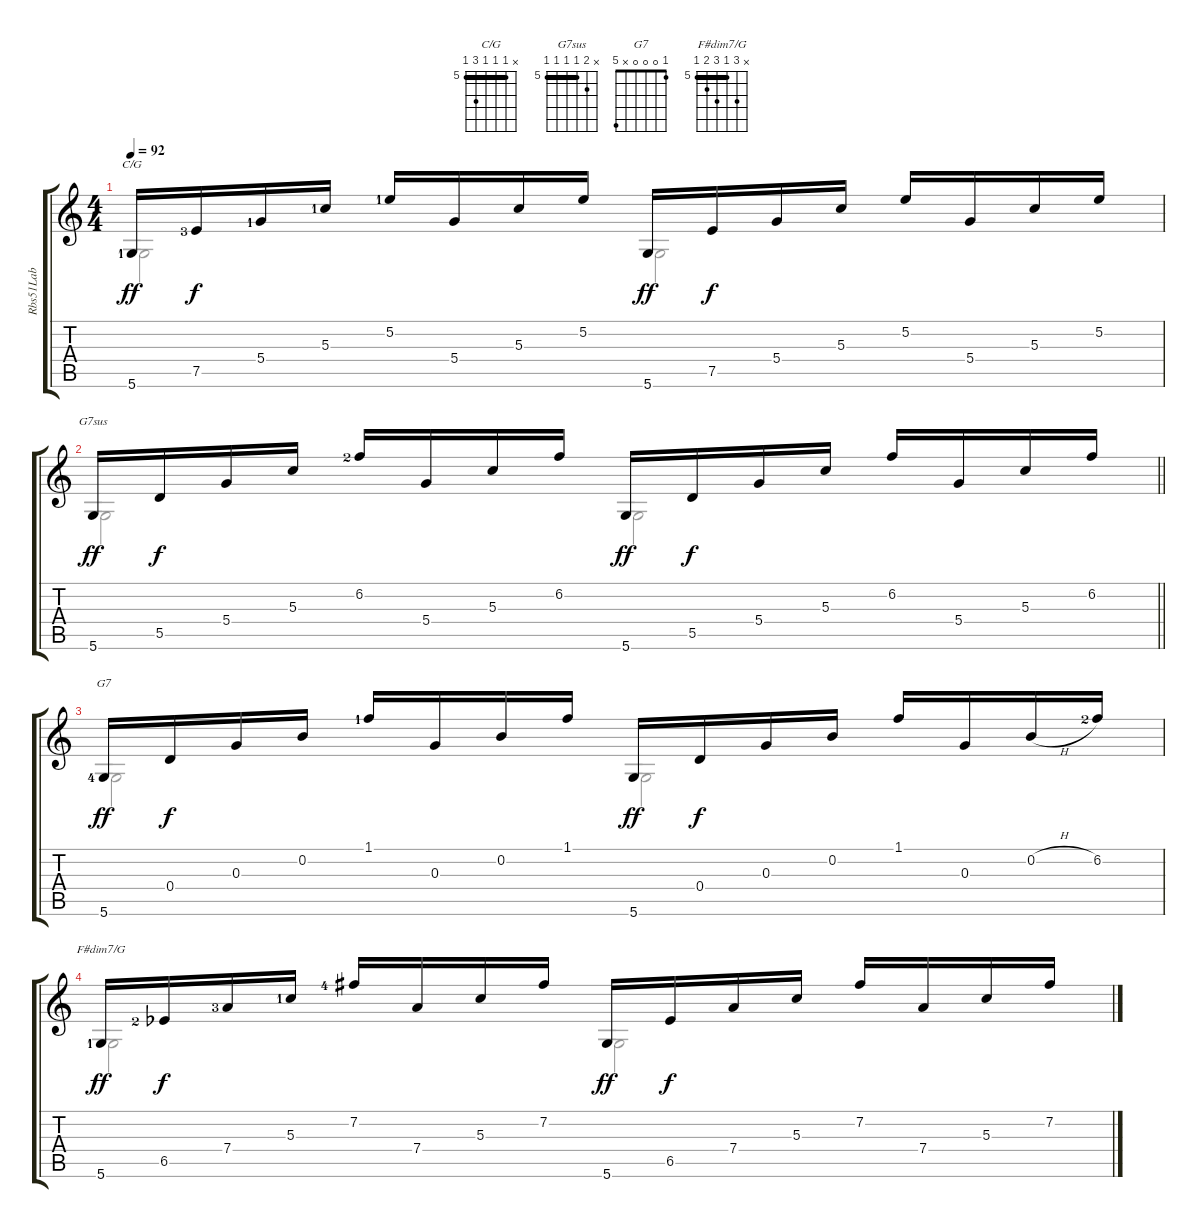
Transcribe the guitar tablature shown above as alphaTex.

\track ("Rbs51Lab" "Rbs51Lab") {instrument acousticguitarnylon}
\staff {score tabs}
\tuning (E4 B3 G3 D3 A2 D2) {hide}
\chord ("C/G" x 5 5 5 7 5) {firstfret 5 barre 5}
\chord ("G7sus" x 6 5 5 5 5) {firstfret 5 barre 5}
\chord ("G7" 1 0 0 0 x 5)
\chord ("F#dim7/G" x 7 5 7 6 5) {firstfret 5 barre 5}
\voice
\ts (4 4)
\tempo 92
\clef g2
\ks c
5.6{lf 2}.16{ch "C/G" dy ff} 7.5{lf 4}.16{dy f} 5.4{lf 2}.16 5.3{lf 2}.16 5.2{lf 2}.16 5.4.16 5.3.16 5.2.16 5.6.16{dy ff} 7.5.16{dy f} 5.4.16 5.3.16 5.2.16 5.4.16 5.3.16 5.2.16 |
\barLineRight lightlight
5.6.16{ch "G7sus" dy ff} 5.5.16{dy f} 5.4.16 5.3.16 6.2{lf 3}.16 5.4.16 5.3.16 6.2.16 5.6.16{dy ff} 5.5.16{dy f} 5.4.16 5.3.16 6.2.16 5.4.16 5.3.16 6.2.16 |
\section ("" "")
5.6{lf 5}.16{ch "G7" dy ff} 0.4.16{dy f} 0.3.16 0.2.16 1.1{lf 2}.16 0.3.16 0.2.16 1.1.16 5.6.16{dy ff} 0.4.16{dy f} 0.3.16 0.2.16 1.1.16 0.3.16 0.2{h}.16 6.2{lf 3}.16 |
5.6{lf 2}.16{ch "F#dim7/G" dy ff} 6.5{lf 3 acc b}.16{dy f} 7.4{lf 4}.16 5.3{lf 2}.16 7.2{lf 5}.16 7.4.16 5.3.16 7.2.16 5.6.16{dy ff} 6.5{acc b}.16{dy f} 7.4.16 5.3.16 7.2.16 7.4.16 5.3.16 7.2.16
\voice
\clef g2
\ottava regular
\simile none
\ks c
5.6.2{dy ff} 5.6.2 |
\barLineRight lightlight
5.6.2 5.6.2 |
5.6.2 5.6.2 |
5.6.2 5.6.2
